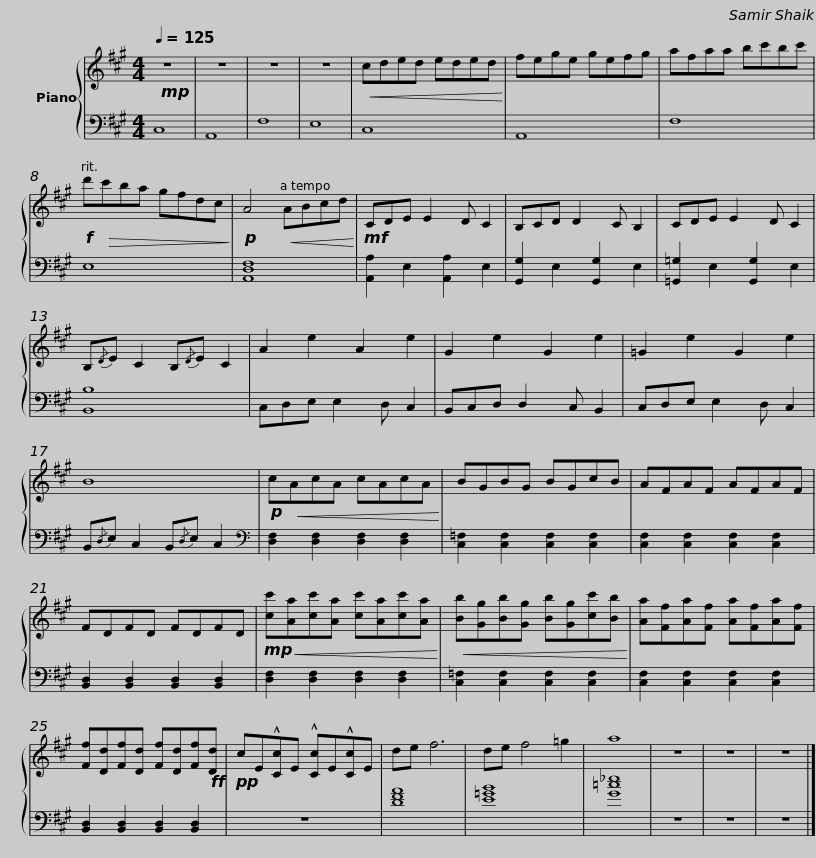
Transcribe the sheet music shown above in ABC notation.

X:1
%%score { 1 | 2 }
L:1/8
Q:1/4=125
M:4/4
I:linebreak $
K:A
V:1 treble
V:2 bass
V:1
!mp! z8 | z8 | z8 | z8 |!<(! cded eded!<)! | %5
 fege gefg | afaa bc'bc' |$!f! d'!>(!c'ba gfdc!>)! |!p! A4!<(! ABcd!<)! |!mf! CDE E2 D C2 | %10
 B,CD D2 C B,2 | CDE E2 D C2 |$ B,{/D}E C2 B,{/D}E C2 | A2 e2 A2 e2 | G2 e2 G2 e2 | %15
 =G2 e2 G2 e2 | B8 |$!p! c!<(!AcA cAcA!<)! | BGBG BGcB | AFAF AFAF | %20
 FDFD FDFD |!mp! [cc']!<(![Aa][cc'][Aa] [cc'][Aa][cc'][Aa]!<)! |$!<(! [Bb][Gg][Bb][Gg] [Bb][Gg][cc'][Bb]!<)! | [Aa][Ff][Aa][Ff] [Aa][Ff][Aa][Ff] | [Ff][Dd][Ff][Dd] [Ff][Dd][Ff]!ff![Dd] | %25
!pp! cE!^![Cc]E !^![Cc]E!^![Cc]E | de f6 | de f4 =g2 |$ a8 | z8 | %30
 z8 | z8 |] %32
V:2
 C,8 | A,,8 | F,8 | E,8 | C,8 | %5
 A,,8 | F,8 |$ E,8 | [A,,D,F,]8 | [A,,A,]2 E,2 [A,,A,]2 E,2 | %10
 [G,,G,]2 E,2 [G,,G,]2 E,2 | [=G,,=G,]2 E,2 [G,,G,]2 E,2 |$ [B,,B,]8 | C,D,E, E,2 D, C,2 | B,,C,D, D,2 C, B,,2 | %15
 C,D,E, E,2 D, C,2 | B,,{/D,}E, C,2 B,,{/D,}E, C,2 |$[K:bass] [D,F,]2 [D,F,]2 [D,F,]2 [D,F,]2 | [C,=F,]2 [C,F,]2 [C,F,]2 [C,F,]2 | [C,F,]2 [C,F,]2 [C,F,]2 [C,F,]2 | %20
 [B,,D,]2 [B,,D,]2 [B,,D,]2 [B,,D,]2 | [D,F,]2 [D,F,]2 [D,F,]2 [D,F,]2 |$ [C,=F,]2 [C,F,]2 [C,F,]2 [C,F,]2 | [C,F,]2 [C,F,]2 [C,F,]2 [C,F,]2 | [B,,D,]2 [B,,D,]2 [B,,D,]2 [B,,D,]2 | %25
 z8 | [DFA]8 | [E=GB]8 |$ [G=c_e]8 | z8 | %30
 z8 | z8 |] %32
